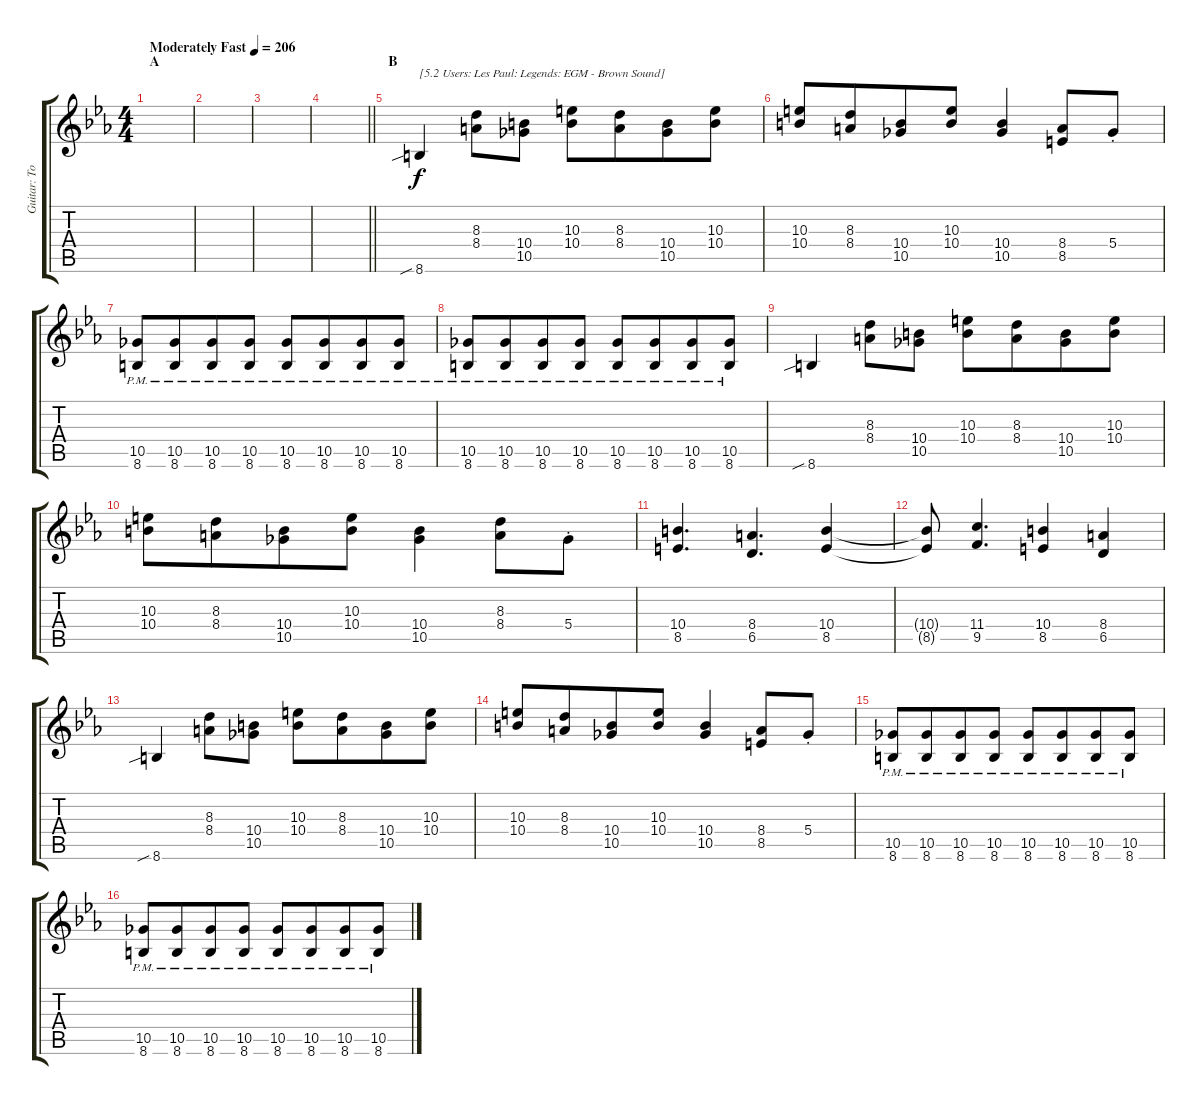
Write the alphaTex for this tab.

\track ("Guitar: Tony" "Guitar: To") {instrument overdrivenguitar}
\staff {score tabs}
\tuning (Eb4 Bb3 Gb3 Db3 Ab2 Eb2) {hide}
\ts (4 4)
\section ("" "A")
\tempo (206 "Moderately Fast")
\clef g2
\ks eb
|
|
|
\barLineRight lightlight
|
\section ("" "B")
8.6{sib}.4{txt "[5.2 Users: Les Paul: Legends: EGM - Brown Sound]"} (8.3 8.4).8 (10.4 10.5).8 (10.3 10.4).8 (8.3 8.4).8{beam merge} (10.4 10.5).8 (10.3 10.4).8 |
(10.3 10.4).8 (8.3 8.4).8{beam merge} (10.4 10.5).8 (10.3 10.4).8{beam merge} (10.4 10.5).4{beam merge} (8.4 8.5).8 5.4{st}.8 |
(10.5{pm} 8.6{pm}).8 (10.5{pm} 8.6{pm}).8{beam merge} (10.5{pm} 8.6{pm}).8 (10.5{pm} 8.6{pm}).8 (10.5{pm} 8.6{pm}).8 (10.5{pm} 8.6{pm}).8{beam merge} (10.5{pm} 8.6{pm}).8 (10.5{pm} 8.6{pm}).8 |
(10.5{pm} 8.6{pm}).8 (10.5{pm} 8.6{pm}).8{beam merge} (10.5{pm} 8.6{pm}).8 (10.5{pm} 8.6{pm}).8 (10.5{pm} 8.6{pm}).8 (10.5{pm} 8.6{pm}).8{beam merge} (10.5{pm} 8.6{pm}).8 (10.5{pm} 8.6{pm}).8 |
8.6{sib}.4 (8.3 8.4).8 (10.4 10.5).8 (10.3 10.4).8 (8.3 8.4).8{beam merge} (10.4 10.5).8 (10.3 10.4).8 |
(10.3 10.4).8 (8.3 8.4).8{beam merge} (10.4 10.5).8 (10.3 10.4).8{beam merge} (10.4 10.5).4{beam merge} (8.3 8.4).8 5.4{st}.8 |
(10.4 8.5).4{d} (8.4 6.5).4{d} (10.4 8.5).4 |
(10.4{t} 8.5{t}).8 (11.4 9.5).4{d} (10.4 8.5).4 (8.4 6.5).4 |
8.6{sib}.4 (8.3 8.4).8 (10.4 10.5).8 (10.3 10.4).8 (8.3 8.4).8{beam merge} (10.4 10.5).8 (10.3 10.4).8 |
(10.3 10.4).8 (8.3 8.4).8{beam merge} (10.4 10.5).8 (10.3 10.4).8{beam merge} (10.4 10.5).4{beam merge} (8.4 8.5).8 5.4{st}.8 |
(10.5{pm} 8.6{pm}).8 (10.5{pm} 8.6{pm}).8{beam merge} (10.5{pm} 8.6{pm}).8 (10.5{pm} 8.6{pm}).8 (10.5{pm} 8.6{pm}).8 (10.5{pm} 8.6{pm}).8{beam merge} (10.5{pm} 8.6{pm}).8 (10.5{pm} 8.6{pm}).8 |
(10.5{pm} 8.6{pm}).8 (10.5{pm} 8.6{pm}).8{beam merge} (10.5{pm} 8.6{pm}).8 (10.5{pm} 8.6{pm}).8 (10.5{pm} 8.6{pm}).8 (10.5{pm} 8.6{pm}).8{beam merge} (10.5{pm} 8.6{pm}).8 (10.5{pm} 8.6{pm}).8
